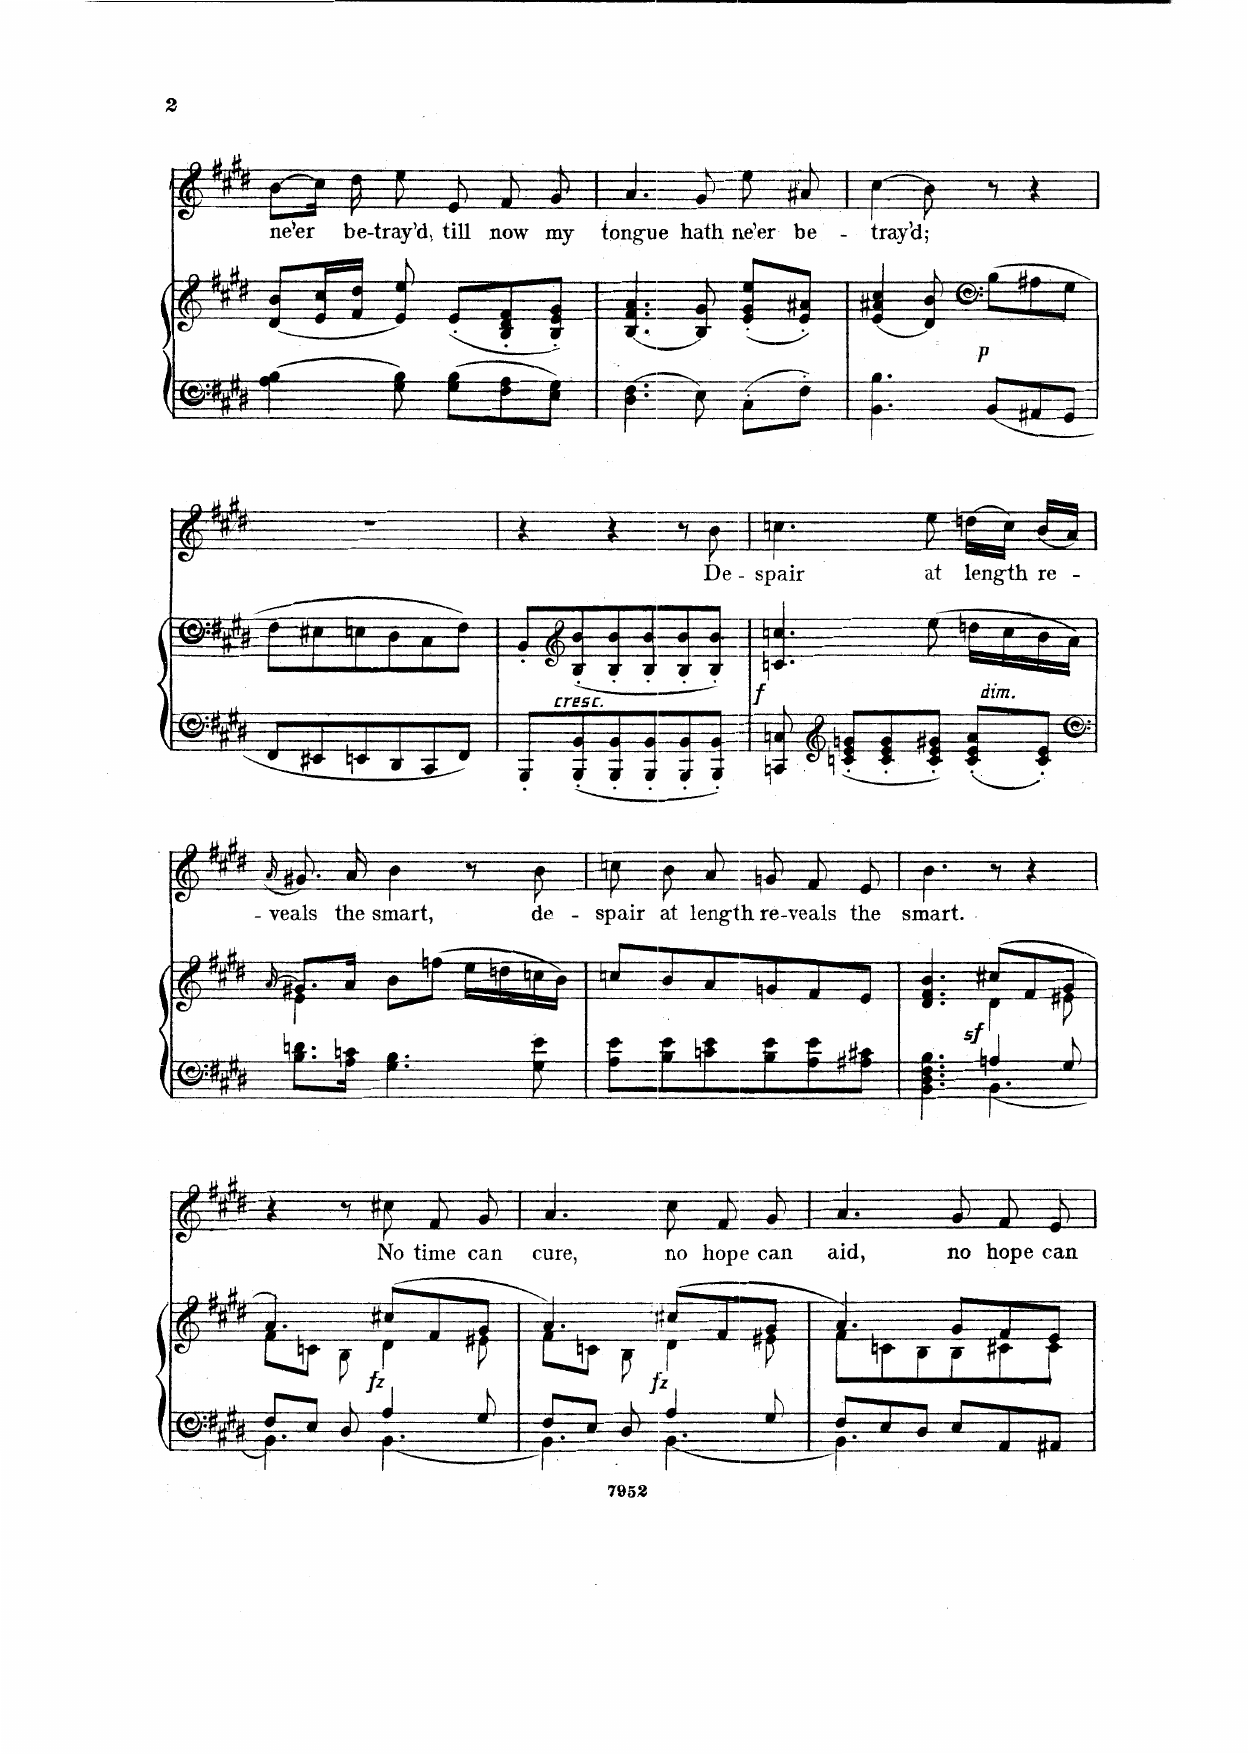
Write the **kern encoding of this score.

**kern	**kern	**dynam	**kern	**text
*part2	*part2	*part2	*part1	*part1
*staff3	*staff2	*staff2/3	*staff1	*staff1
*I"Piano	*	*	*I"Voice	*
*I'Pno	*	*	*	*
*clefF4	*clefG2	*	*clefG2	*
*k[f#c#g#d#]	*k[f#c#g#d#]	*	*k[f#c#g#d#]	*
*M3/4	*M3/4	*	*M3/4	*
=10	=10	=10	=10	=10
4A\ 4B\	(8d#/ 8b/L	.	(8b\L	ne’er
.	16e/ 16cc#/L	.	16cc#\Jk)	.
.	16f#/ 16dd#/JJ	.	16dd#\	be-
8G#\ 8B\	8e/ 8ee/)	.	8ee\	-tray’d,
8G#\ 8B\L	(8e'/L	.	8e/	till
8F#\ 8A\	8B/' 8d#/' 8f#/'	.	8f#/	now
8E\ 8G#\J	8B/' 8e/' 8g#/'J)	.	8g#/	my
=11	=11	=11	=11	=11
4.D#\ 4.F#\	(4.B/ 4.f#/ 4.a/	.	4.a/	tongue
8E\	8B/ 8g#/)	.	8g#/	hath
8C#'\L	(8e/' 8g#/' 8ee/'L	.	8ee\	ne’er
8F#'\J	8e/' 8a#X/'J)	.	8a#X/	be-
=12	=12	=12	=12	=12
4.BB\ 4.B\	(4e/ 4a#X/ 4cc#/	.	(4cc#\	-tray’d;
.	8d#/ 8b/)	.	8b\)	.
*	*clefF4	*	*	*
!	!	!LO:DY:b	!	!
8BB/L	(8B\L	p	8r	.
8AA#X/	8A#X\	.	4r	.
8GG#/J	8G#\J	.	.	.
=13	=13	=13	=13	=13
8FF#/L	8F#\L	.	2.r	.
8EE#X/	8E#X\	.	.	.
8EEn/	8En\	.	.	.
8DD#/	8D#\	.	.	.
8CC#/	8C#\	.	.	.
8FF#/J	8F#\J)	.	.	.
=14	=14	=14	=14	=14
8BBB'/L	8BB'/L	.	4r	.
*	*clefG2	*	*	*
!	!LO:TX:b:i:t=cresc.	!	!	!
8BBB/' 8BB/'	(8B/' 8b/'	.	.	.
8BBB/' 8BB/'	8B/' 8b/'	.	4r	.
8BBB/' 8BB/'	8B/' 8b/'	.	.	.
8BBB/' 8BB/'	8B/' 8b/'	.	8r	.
8BBB/' 8BB/'J	8B/' 8b/'J)	.	8b\	De-
=15	=15	=15	=15	=15
!	!	!LO:DY:b	!	!
8CCn/ 8Cn/	4.cn/ 4.ccn/	f	4.ccn\	-spair
*clefG2	*	*	*	*
8cn/' 8e/' 8gn/'L	.	.	.	.
8c/' 8e/' 8g/'	.	.	.	.
8c/' 8e/' 8g#X/'J	(8ee\	.	8ee\	at
!	!LO:TX:b:i:t=dim.	!	!	!
8c/' 8e/' 8a/'L	16ddn\LL	.	(16ddn\LL	length
.	16cc\	.	16cc\JJ)	.
8c/' 8e/'J	16b\	.	(16b/LL	re-
.	16a\JJ)	.	16a/JJ)	.
=16	=16	=16	=16	=16
*clefF4	*	*	*	*
.	(>16qa/	.	(16qa/	.
*	*^	*	*	*
8.B\ 8.dn\L	8.g#X/L)	4e\	.	8.g#X/)	-- veals
16A\ 16cn\Jk	16a/Jk	.	.	16a/	the
4.G#\ 4.B\	8b\L	2ryy	.	4b\	smart,
.	(8ffn\J	.	.	.	.
.	16ee\LL	.	.	8r	.
.	16ddn\	.	.	.	.
8G#\ 8e\	16ccn\	.	.	8b\	de-
.	16b\JJ)	.	.	.	.
*	*v	*v	*	*	*
=17	=17	=17	=17	=17
8A\ 8e\L	8ccn/L	.	8ccn\	-spair
8B\ 8e\	8b/	.	8b\	at
8cn\ 8e\	8a/	.	8a/	length
8B\ 8e\	8gn/	.	8gn/	re-
8A\ 8e\	8f#/	.	8f#/	-veals
8A#X\ 8c#X\J	8e/J	.	8e/	the
=18	=18	=18	=18	=18
*^	*^	*	*	*
4.BB\ 4.D#\ 4.F#\ 4.B\	4.ryy	4.d#/ 4.f#/ 4.b/	4.ryy	.	4.b\	smart.
!	!	!	!	!LO:DY:b	!	!
4An/	[4.BB\	(8cc#X/L	4d#\	sf	8r	.
.	.	8f#/	.	.	4r	.
8G#/	.	8g#/J	8e#X\	.	.	.
=19	=19	=19	=19	=19	=19	=19
8F#/L	4.BB\]	4.a/)	8f#\L	.	4r	.
8E/J	.	.	8cn\J	.	.	.
8D#/	.	.	8B\	.	8r	.
!	!	!	!	!LO:DY:b	!	!
4A/	[4.BB\	(8cc#X/L	4d#\	fz	8cc#X\	No
.	.	8f#/	.	.	8f#/	time
8G#/	.	8g#/J	8e#X\	.	8g#/	can
=20	=20	=20	=20	=20	=20	=20
8F#/L	4.BB\]	4.a/)	8f#\L	.	4.a/	cure,
8E/J	.	.	8cn\J	.	.	.
8D#/	.	.	8B\	.	.	.
!	!	!	!	!LO:DY:b	!	!
4A/	[4.BB\	(8cc#X/L	4d#\	fz	8cc#\	no
.	.	8f#/	.	.	8f#/	hope
8G#/	.	8g#/J	8e#X\	.	8g#/	can
=21	=21	=21	=21	=21	=21	=21
8F#/L	4.BB\]	4.a/)	8f#\L	.	4.a/	aid,
8E/	.	.	8cn\	.	.	.
8D#/J	.	.	8B\	.	.	.
8E/L	4.ryy	8g#/L	8B\	.	8g#/	no
8AA/	.	8f#/	8c#X\	.	8f#/	hope
8AA#X/J	.	8e/J	8c#\J	.	8e/	can
*v	*v	*	*	*	*	*
*	*v	*v	*	*	*
=	=	=	=	=
*-	*-	*-	*-	*-
